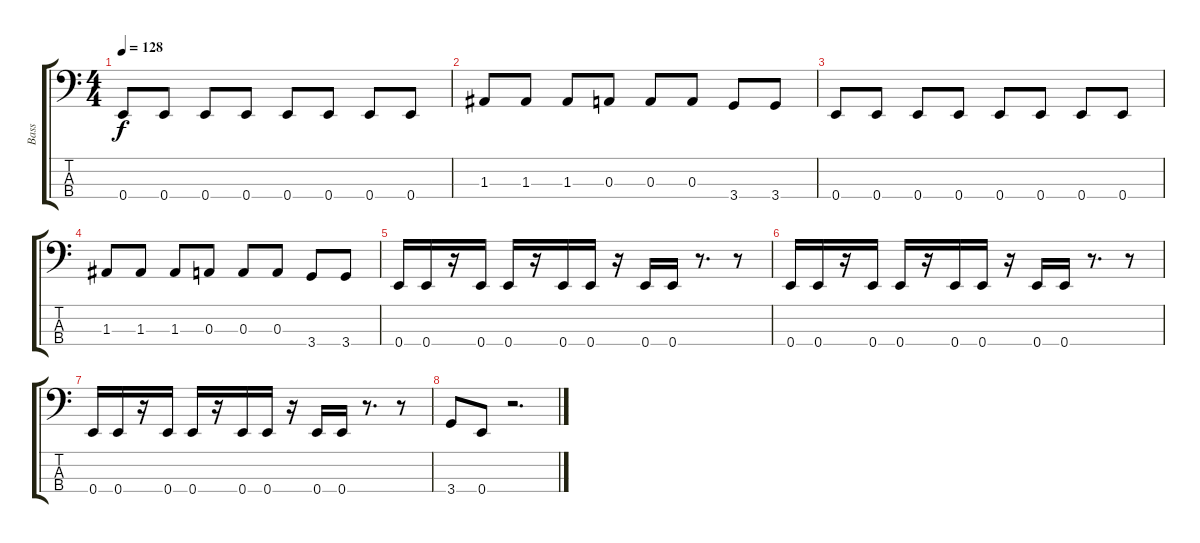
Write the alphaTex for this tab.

\track ("Bass" "Bass") {instrument electricbasspick}
\staff {score tabs}
\tuning (G2 D2 A1 E1) {hide}
\ts (4 4)
\tempo 128
\clef f4
\ks c
0.4.8{dy f} 0.4.8 0.4.8 0.4.8 0.4.8 0.4.8 0.4.8 0.4.8 |
1.3.8 1.3.8 1.3.8 0.3.8 0.3.8 0.3.8 3.4.8 3.4.8 |
0.4.8 0.4.8 0.4.8 0.4.8 0.4.8 0.4.8 0.4.8 0.4.8 |
1.3.8 1.3.8 1.3.8 0.3.8 0.3.8 0.3.8 3.4.8 3.4.8 |
0.4.16 0.4.16 r.16 0.4.16 0.4.16 r.16 0.4.16 0.4.16 r.16 0.4.16 0.4.16 r.8{d} r.8 |
0.4.16 0.4.16 r.16 0.4.16 0.4.16 r.16 0.4.16 0.4.16 r.16 0.4.16 0.4.16 r.8{d} r.8 |
0.4.16 0.4.16 r.16 0.4.16 0.4.16 r.16 0.4.16 0.4.16 r.16 0.4.16 0.4.16 r.8{d} r.8 |
3.4.8 0.4.8 r.2{d}
